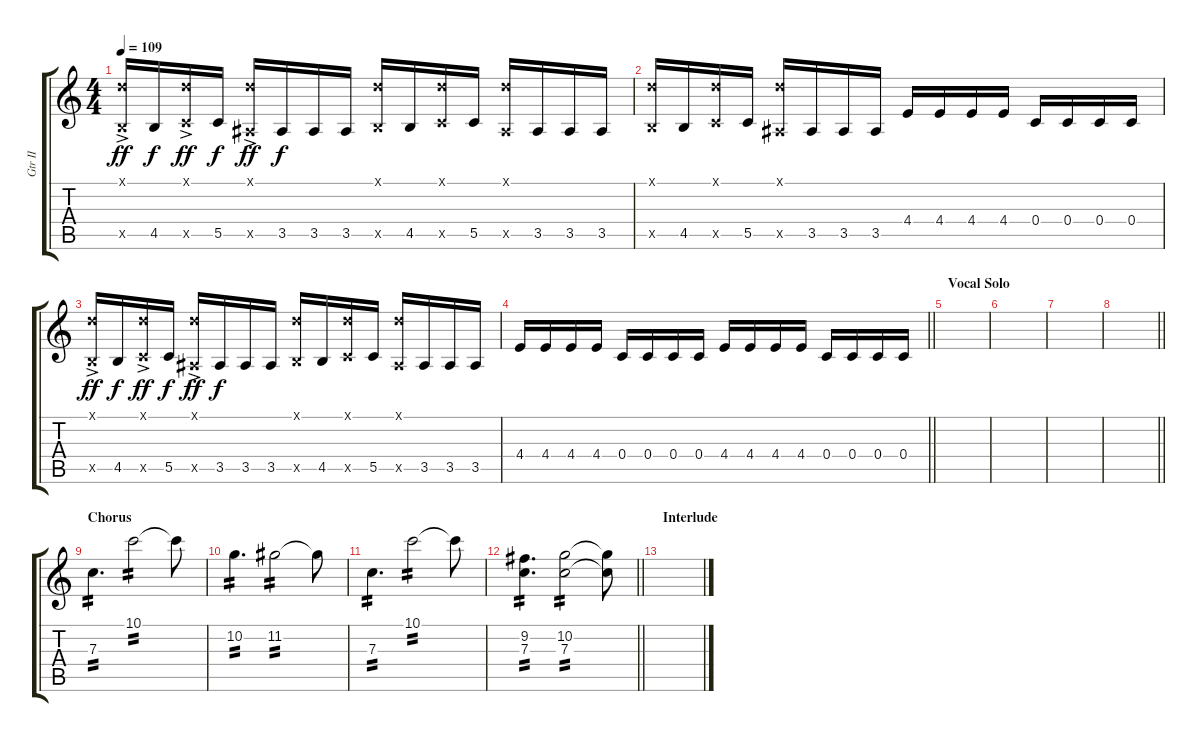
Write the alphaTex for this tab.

\track ("Gtr II" "Gtr II") {instrument overdrivenguitar}
\staff {score tabs}
\tuning (D4 A3 F3 C3 G2 C2) {hide}
\ts (4 4)
\tempo 109
\clef g2
\ks c
(0.1{x} 4.5{ac x}).16{dy ff} 4.5.16{dy f} (0.1{x} 5.5{ac x}).16{dy ff} 5.5.16{dy f} (0.1{x} 3.5{ac x}).16{dy ff} 3.5.16{dy f} 3.5.16 3.5.16 (0.1{x} 4.5{x}).16 4.5.16 (0.1{x} 5.5{x}).16 5.5.16 (0.1{x} 3.5{x}).16 3.5.16 3.5.16 3.5.16 |
(0.1{x} 4.5{x}).16 4.5.16 (0.1{x} 5.5{x}).16 5.5.16 (0.1{x} 3.5{x}).16 3.5.16 3.5.16 3.5.16 4.4.16 4.4.16 4.4.16 4.4.16 0.4.16 0.4.16 0.4.16 0.4.16 |
(0.1{x} 4.5{ac x}).16{dy ff} 4.5.16{dy f} (0.1{x} 5.5{ac x}).16{dy ff} 5.5.16{dy f} (0.1{x} 3.5{ac x}).16{dy ff} 3.5.16{dy f} 3.5.16 3.5.16 (0.1{x} 4.5{x}).16 4.5.16 (0.1{x} 5.5{x}).16 5.5.16 (0.1{x} 3.5{x}).16 3.5.16 3.5.16 3.5.16 |
\barLineRight lightlight
4.4.16 4.4.16 4.4.16 4.4.16 0.4.16 0.4.16 0.4.16 0.4.16 4.4.16 4.4.16 4.4.16 4.4.16 0.4.16 0.4.16 0.4.16 0.4.16 |
\section ("" "Vocal Solo")
|
|
|
\barLineRight lightlight
|
\section ("" "Chorus")
7.3.4{d tp 2 volume 5 balance 5 instrument electricguitarclean} 10.1.2{tp 2} 10.1{t}.8 |
10.2.4{d tp 2} 11.2.2{tp 2} 11.2{t}.8 |
7.3.4{d tp 2} 10.1.2{tp 2} 10.1{t}.8 |
\barLineRight lightlight
(9.2 7.3).4{d tp 2} (10.2 7.3).2{tp 2} (10.2{t} 7.3{t}).8 |
\section ("" "Interlude")
